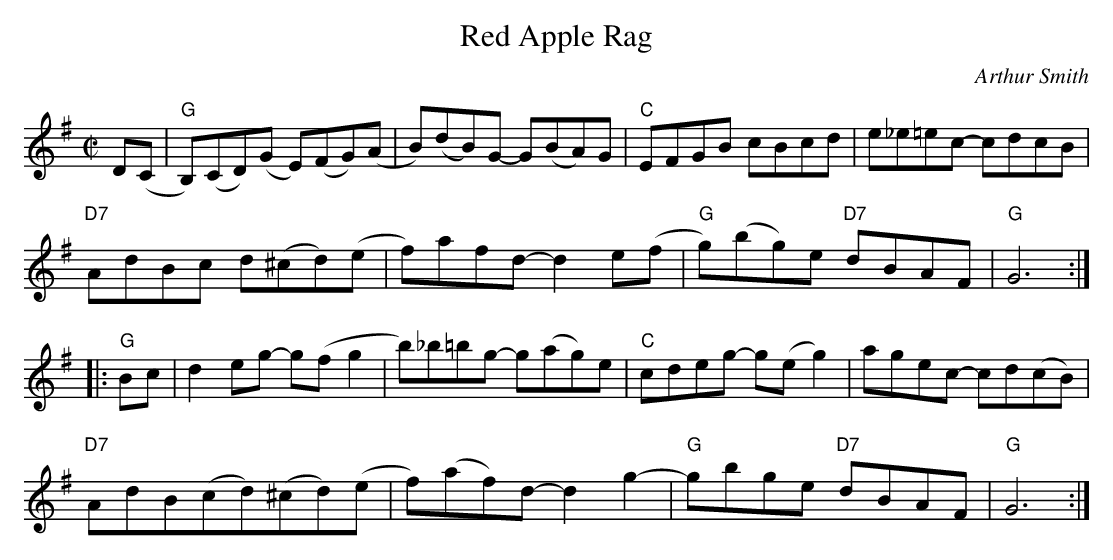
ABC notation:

X:1
T:Red Apple Rag
M:C|
L:1/8
C:Arthur Smith
K:G
D(C|"G"B,)(CD)(G E)(FG)(A|B)(dB)G- G(BA)G|"C"EFGB cBcd|e_e=ec- cdcB|
"D7"AdBc d(^cd)(e|f)afd- d2 e(f|"G"g)(bg)e "D7"dBAF|"G"G6:|
|:"G"Bc|d2 eg- g(f g2|b)_b=bg- g(ag)e|"C"cdeg- g(e g2)|agec- cd(cB)|
"D7"AdB(cd)(^cd)(e|f)(af)d- d2 g2-|"G"gbge "D7"dBAF|"G"G6:|
